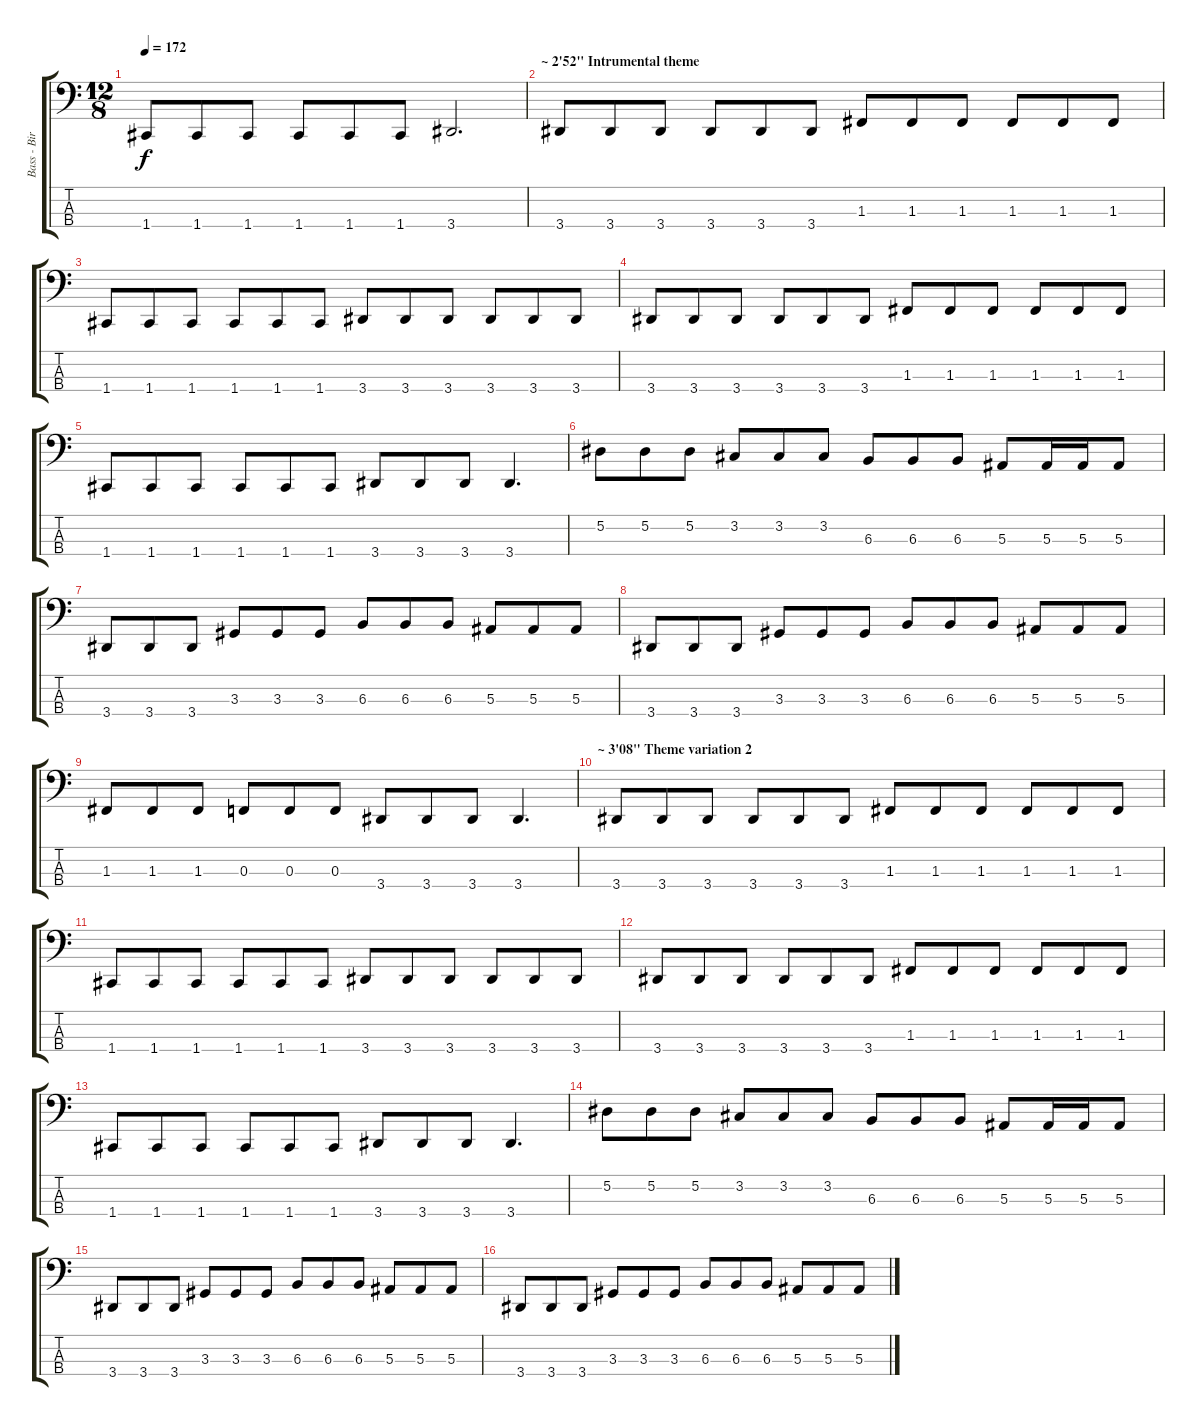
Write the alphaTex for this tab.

\track ("Bass - Birgit Öllbrunner" "Bass - Bir") {instrument electricbassfinger}
\staff {score tabs}
\tuning (Eb2 Bb1 F1 C1) {hide}
\ts (12 8)
\tempo 172
\clef f4
\ks c
1.4.8{dy f} 1.4.8 1.4.8 1.4.8 1.4.8 1.4.8 3.4.2{d} |
\section ("" "~ 2'52\" Intrumental theme ")
3.4.8 3.4.8 3.4.8 3.4.8 3.4.8 3.4.8 1.3.8 1.3.8 1.3.8 1.3.8 1.3.8 1.3.8 |
1.4.8 1.4.8 1.4.8 1.4.8 1.4.8 1.4.8 3.4.8 3.4.8 3.4.8 3.4.8 3.4.8 3.4.8 |
3.4.8 3.4.8 3.4.8 3.4.8 3.4.8 3.4.8 1.3.8 1.3.8 1.3.8 1.3.8 1.3.8 1.3.8 |
1.4.8 1.4.8 1.4.8 1.4.8 1.4.8 1.4.8 3.4.8 3.4.8 3.4.8 3.4.4{d} |
5.2.8 5.2.8 5.2.8 3.2.8 3.2.8 3.2.8 6.3.8 6.3.8 6.3.8 5.3.8 5.3.16 5.3.16 5.3.8 |
3.4.8 3.4.8 3.4.8 3.3.8 3.3.8 3.3.8 6.3.8 6.3.8 6.3.8 5.3.8 5.3.8 5.3.8 |
3.4.8 3.4.8 3.4.8 3.3.8 3.3.8 3.3.8 6.3.8 6.3.8 6.3.8 5.3.8 5.3.8 5.3.8 |
1.3.8 1.3.8 1.3.8 0.3.8 0.3.8 0.3.8 3.4.8 3.4.8 3.4.8 3.4.4{d} |
\section ("" "~ 3'08\" Theme variation 2")
3.4.8 3.4.8 3.4.8 3.4.8 3.4.8 3.4.8 1.3.8 1.3.8 1.3.8 1.3.8 1.3.8 1.3.8 |
1.4.8 1.4.8 1.4.8 1.4.8 1.4.8 1.4.8 3.4.8 3.4.8 3.4.8 3.4.8 3.4.8 3.4.8 |
3.4.8 3.4.8 3.4.8 3.4.8 3.4.8 3.4.8 1.3.8 1.3.8 1.3.8 1.3.8 1.3.8 1.3.8 |
1.4.8 1.4.8 1.4.8 1.4.8 1.4.8 1.4.8 3.4.8 3.4.8 3.4.8 3.4.4{d} |
5.2.8 5.2.8 5.2.8 3.2.8 3.2.8 3.2.8 6.3.8 6.3.8 6.3.8 5.3.8 5.3.16 5.3.16 5.3.8 |
3.4.8 3.4.8 3.4.8 3.3.8 3.3.8 3.3.8 6.3.8 6.3.8 6.3.8 5.3.8 5.3.8 5.3.8 |
3.4.8 3.4.8 3.4.8 3.3.8 3.3.8 3.3.8 6.3.8 6.3.8 6.3.8 5.3.8 5.3.8 5.3.8
